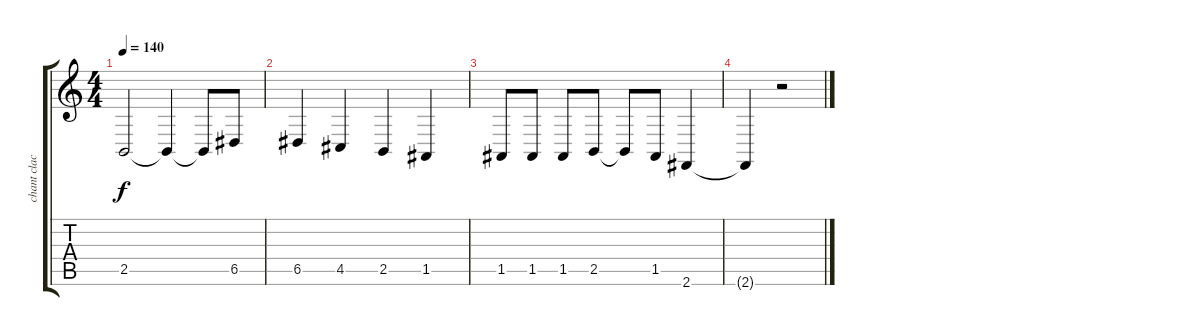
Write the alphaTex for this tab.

\track ("chant clack" "chant clac") {instrument viola}
\staff {score tabs}
\tuning (E4 B3 G3 D3 A2 E2) {hide}
\ts (4 4)
\tempo 140
\clef g2
\ks c
2.5.2{dy f} 2.5{t}.4 2.5{t}.8 6.5.8 |
6.5.4 4.5.4 2.5.4 1.5.4 |
1.5.8 1.5.8 1.5.8 2.5.8 2.5{t}.8 1.5.8 2.6.4 |
2.6{t}.4 r.2
